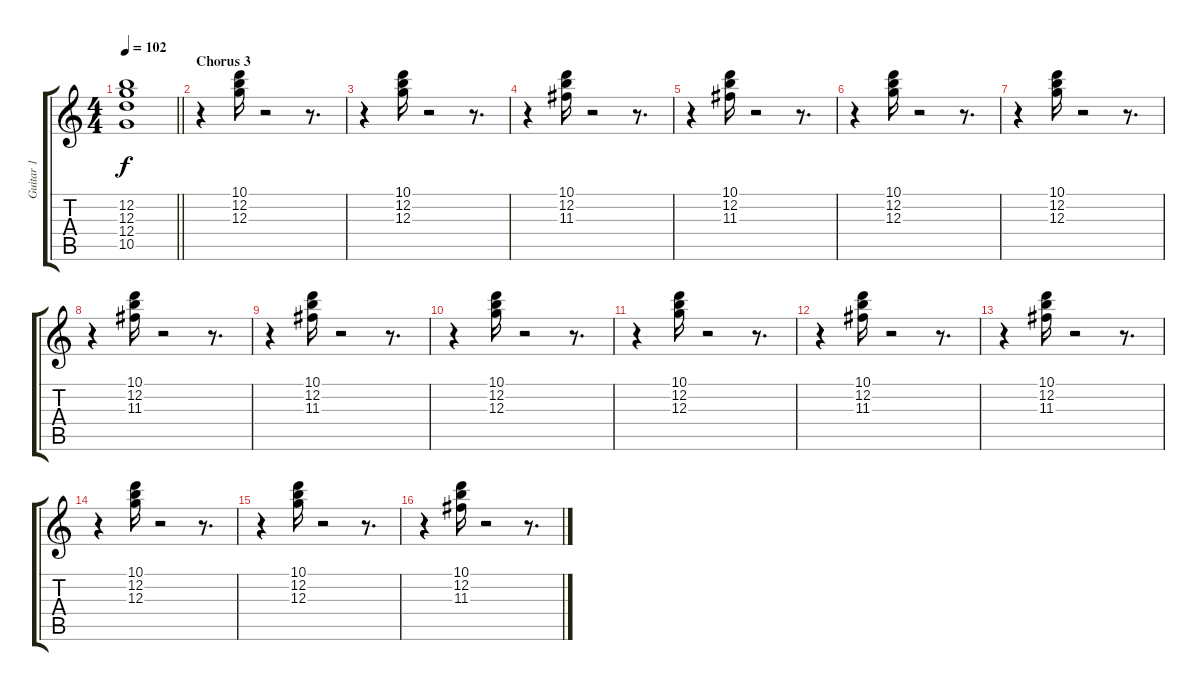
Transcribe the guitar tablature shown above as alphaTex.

\track ("Guitar 1" "Guitar 1") {instrument electricguitarclean}
\staff {score tabs}
\tuning (E4 B3 G3 D3 A2 E2) {hide}
\ts (4 4)
\tempo 102
\clef g2
\barLineRight lightlight
\ks c
(12.2{t} 12.3{t} 12.4{t} 10.5{t}).1{dy f} |
\section ("" "Chorus 3")
r.4 (10.1 12.2 12.3).16 r.2 r.8{d} |
r.4 (10.1 12.2 12.3).16 r.2 r.8{d} |
r.4 (10.1 12.2 11.3).16 r.2 r.8{d} |
r.4 (10.1 12.2 11.3).16 r.2 r.8{d} |
r.4 (10.1 12.2 12.3).16 r.2 r.8{d} |
r.4 (10.1 12.2 12.3).16 r.2 r.8{d} |
r.4 (10.1 12.2 11.3).16 r.2 r.8{d} |
r.4 (10.1 12.2 11.3).16 r.2 r.8{d} |
r.4 (10.1 12.2 12.3).16 r.2 r.8{d} |
r.4 (10.1 12.2 12.3).16 r.2 r.8{d} |
r.4 (10.1 12.2 11.3).16 r.2 r.8{d} |
r.4 (10.1 12.2 11.3).16 r.2 r.8{d} |
r.4 (10.1 12.2 12.3).16 r.2 r.8{d} |
r.4 (10.1 12.2 12.3).16 r.2 r.8{d} |
r.4 (10.1 12.2 11.3).16 r.2 r.8{d}
